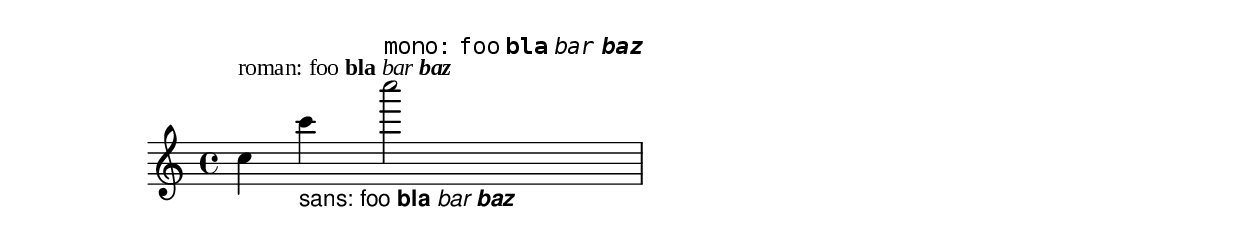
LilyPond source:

%% Do not edit this file; it is auto-generated from LSR http://lsr.dsi.unimi.it
%% This file is in the public domain.
\version "2.11.62"

\header {
  lsrtags = "text, tweaks-and-overrides"

  texidoc = "
The default font families for text can be overridden with
@code{make-pango-font-tree}. 

"
  doctitle = "Changing the default text font family"
} % begin verbatim
\paper {
  % change for other default global staff size. 
  myStaffSize = #20
  %{
     run
         lilypond -dshow-available-fonts blabla
     to show all fonts available in the process log.  
  %}

  #(define fonts
    (make-pango-font-tree "Times New Roman"
                          "Nimbus Sans"
                          "Luxi Mono"
;;                        "Helvetica"
;;                        "Courier"
     (/ myStaffSize 20)))
}

\relative c'' {
  c4^\markup {
    roman: foo \bold bla \italic bar \italic \bold baz 
  }
  c'4_\markup {
    \override #'(font-family . sans)
    {
      sans: foo \bold bla \italic bar \italic \bold baz
    }
  }
  c'2^\markup {
    \override #'(font-family . typewriter)
    {
      mono: foo \bold bla \italic bar \italic \bold baz
    }
  }
}  

